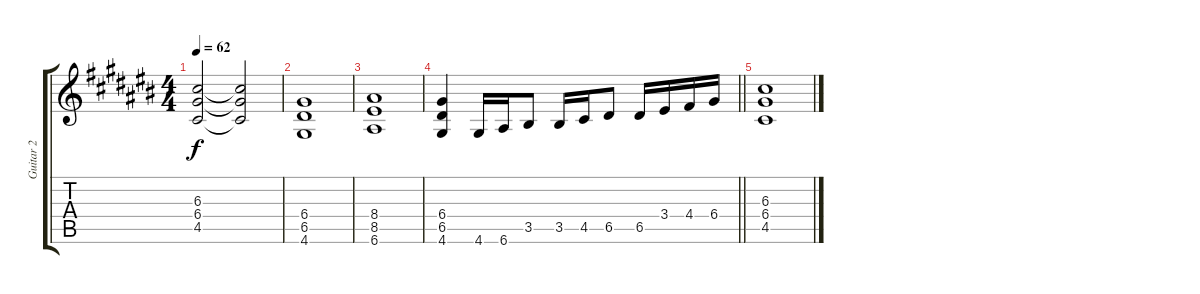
\track ("Guitar 2" "Guitar 2") {instrument overdrivenguitar}
\staff {score tabs}
\tuning (E4 B3 G3 D3 A2 E2) {hide}
\ts (4 4)
\tempo 62
\clef g2
\ks c#
(6.3 6.4 4.5).2{dy f volume 1} (6.3{t} 6.4{t} 4.5{t}).2{volume 0} |
(6.4 6.5 4.6).1 |
(8.4 8.5 6.6).1 |
\barLineRight lightlight
(6.4 6.5 4.6).4 4.6.16 6.6.16 3.5.8 3.5.16 4.5.16 6.5.8 6.5.16 3.4.16 4.4.16 6.4.16 |
(6.3 6.4 4.5).1
